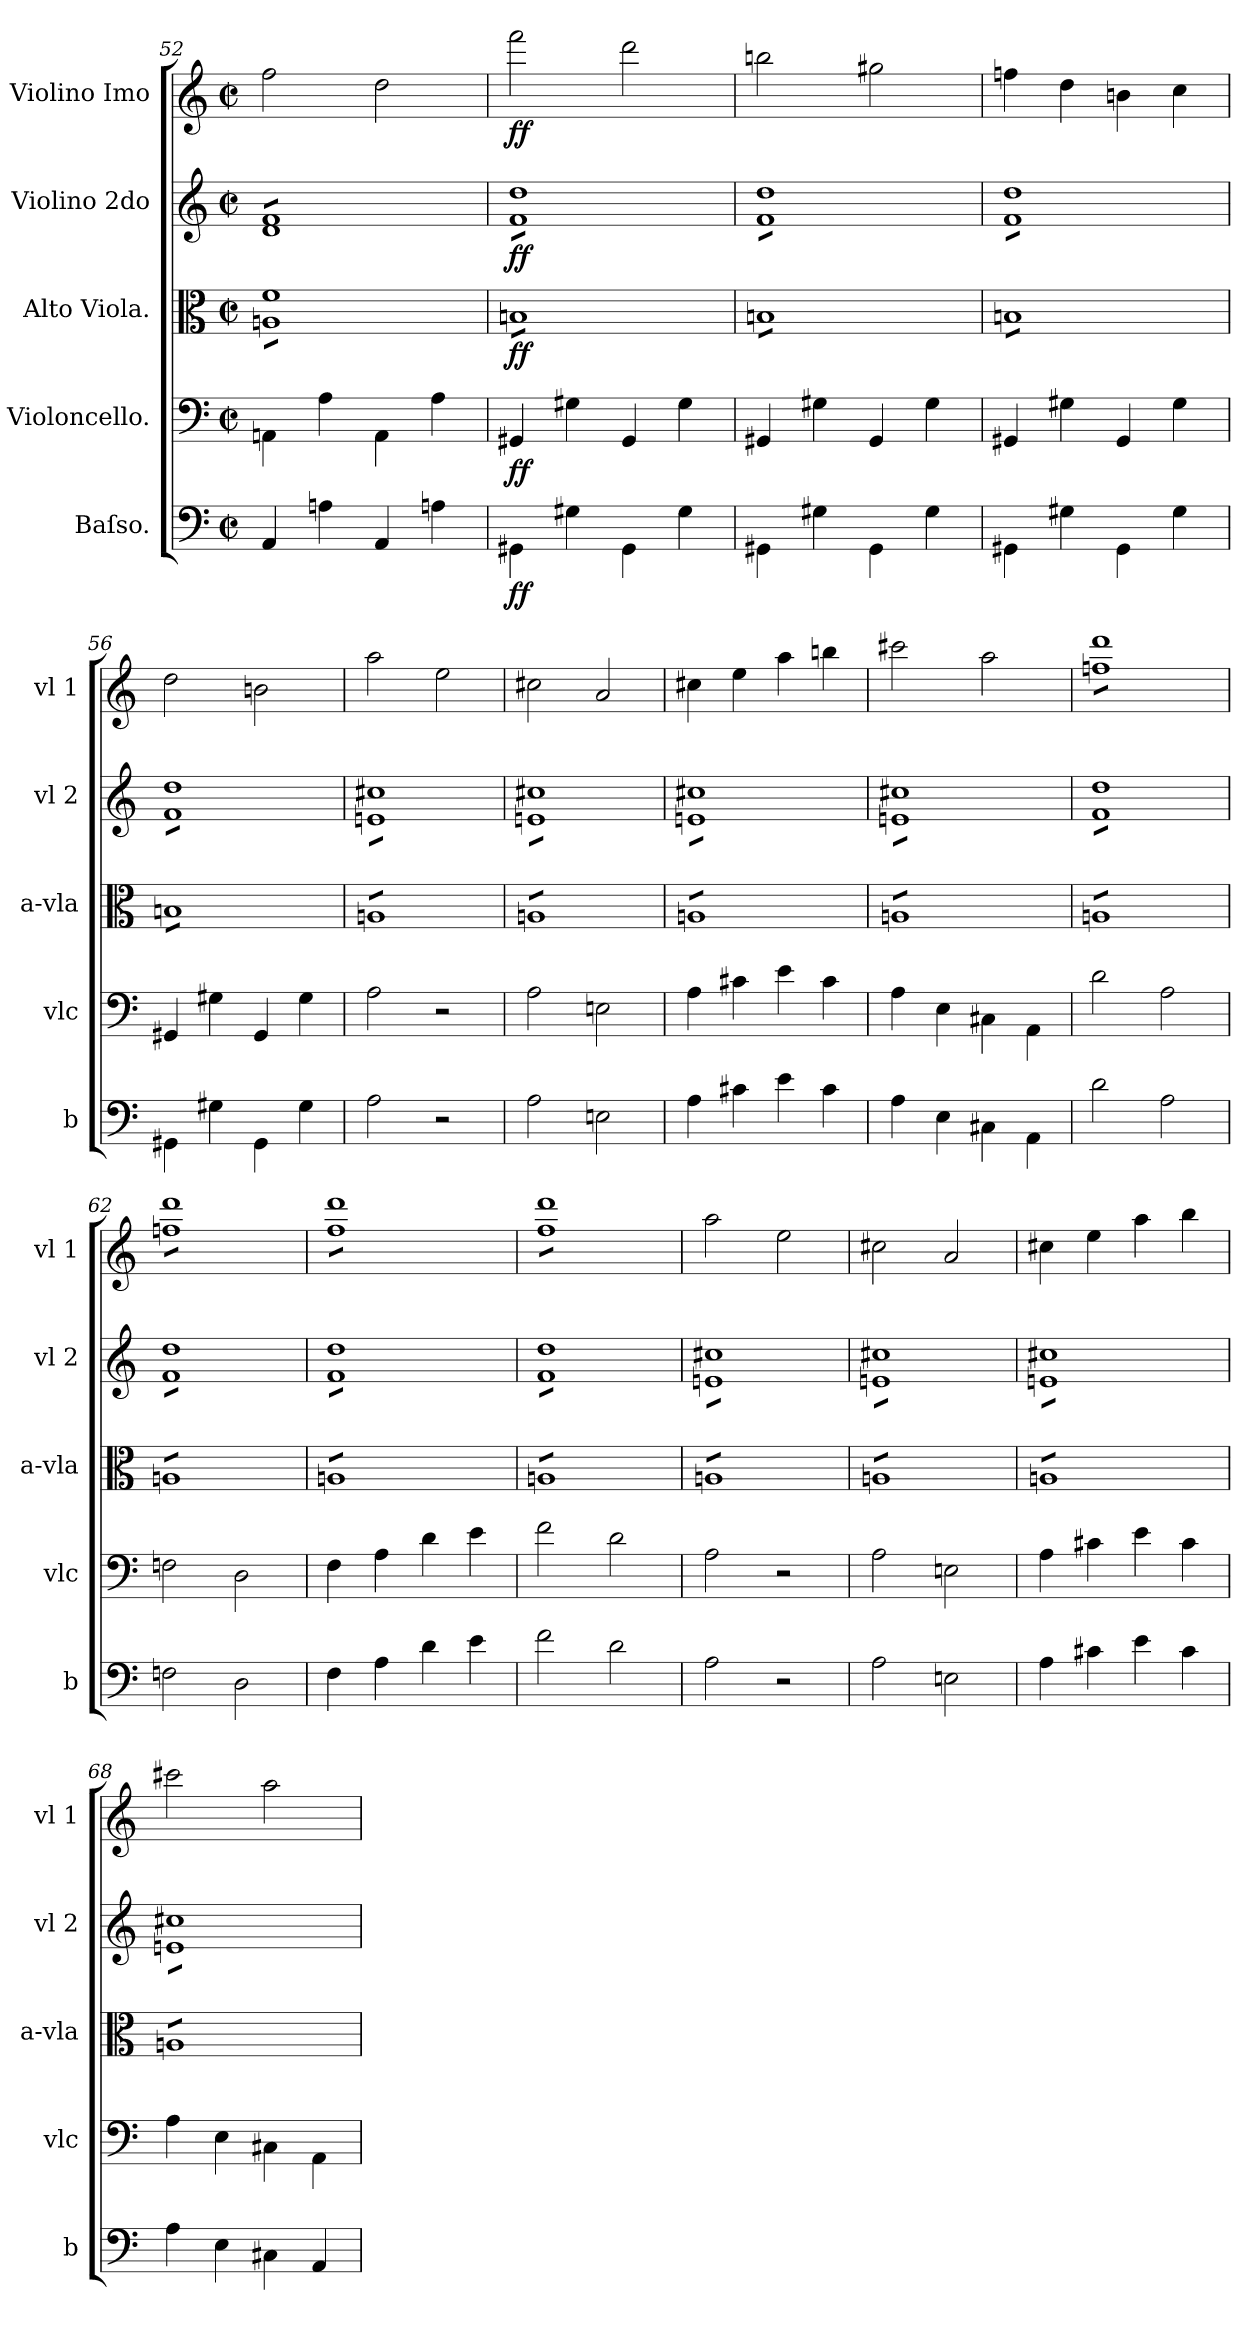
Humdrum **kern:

**kern	**dynam	**kern	**dynam	**kern	**dynam	**kern	**dynam	**kern	**dynam
*part5	*part5	*part4	*part4	*part3	*part3	*part2	*part2	*part1	*part1
*staff5	*staff5	*staff4	*staff4	*staff3	*staff3	*staff2	*staff2	*staff1	*staff1
*I"Baſso.	*	*I"Violoncello.	*	*I"Alto Viola.	*	*I"Violino 2do	*	*I"Violino Imo	*
*I'b	*	*I'vlc	*	*I'a-vla	*	*I'vl 2	*	*I'vl 1	*
*clefF4	*	*clefF4	*	*clefC3	*	*clefG2	*	*clefG2	*
*ITrd8c12	*	*	*	*	*	*	*	*	*
*k[]	*	*k[]	*	*k[]	*	*k[]	*	*k[]	*
*C:	*	*C:	*	*C:	*	*C:	*	*C:	*
*M4/4	*	*M4/4	*	*M4/4	*	*M4/4	*	*M4/4	*
*met(c|)	*	*met(c|)	*	*met(c|)	*	*met(c|)	*	*met(c|)	*
=52	=52	=52	=52	=52	=52	=52	=52	=52	=52
*	*	*	*	*tremolo	*	*	*	*	*
*	*	*	*	*	*	*tremolo	*	*	*
4AAA/	.	4AAn\	.	8An\ 8f\L	.	8d/ 8f/L	.	2ff\	.
.	.	.	.	8An\ 8f\	.	8d/ 8f/	.	.	.
4AAn\	.	4A\	.	8An\ 8f\	.	8d/ 8f/	.	.	.
.	.	.	.	8An\ 8f\	.	8d/ 8f/	.	.	.
4AAA/	.	4AA\	.	8An\ 8f\	.	8d/ 8f/	.	2dd\	.
.	.	.	.	8An\ 8f\	.	8d/ 8f/	.	.	.
4AAn\	.	4A\	.	8An\ 8f\	.	8d/ 8f/	.	.	.
.	.	.	.	8An\ 8f\J	.	8d/ 8f/J	.	.	.
=53	=53	=53	=53	=53	=53	=53	=53	=53	=53
!	!LO:DY:b	!	!LO:DY:b	!	!LO:DY:b	!	!LO:DY:b	!	!LO:DY:b
4GGG#X\	ff	4GG#X/	ff	8Bn\L	ff	8f\ 8dd\L	ff	2fff\	ff
.	.	.	.	8Bn\	.	8f\ 8dd\	.	.	.
4GG#X\	.	4G#X\	.	8Bn\	.	8f\ 8dd\	.	.	.
.	.	.	.	8Bn\	.	8f\ 8dd\	.	.	.
4GGG#\	.	4GG#/	.	8Bn\	.	8f\ 8dd\	.	2ddd\	.
.	.	.	.	8Bn\	.	8f\ 8dd\	.	.	.
4GG#\	.	4G#\	.	8Bn\	.	8f\ 8dd\	.	.	.
.	.	.	.	8Bn\J	.	8f\ 8dd\J	.	.	.
=54	=54	=54	=54	=54	=54	=54	=54	=54	=54
4GGG#X\	.	4GG#X/	.	8Bn\L	.	8f\ 8dd\L	.	2bbn\	.
.	.	.	.	8Bn\	.	8f\ 8dd\	.	.	.
4GG#X\	.	4G#X\	.	8Bn\	.	8f\ 8dd\	.	.	.
.	.	.	.	8Bn\	.	8f\ 8dd\	.	.	.
4GGG#\	.	4GG#/	.	8Bn\	.	8f\ 8dd\	.	2gg#X\	.
.	.	.	.	8Bn\	.	8f\ 8dd\	.	.	.
4GG#\	.	4G#\	.	8Bn\	.	8f\ 8dd\	.	.	.
.	.	.	.	8Bn\J	.	8f\ 8dd\J	.	.	.
=55	=55	=55	=55	=55	=55	=55	=55	=55	=55
4GGG#X\	.	4GG#X/	.	8Bn\L	.	8f\ 8dd\L	.	4ffn\	.
.	.	.	.	8Bn\	.	8f\ 8dd\	.	.	.
4GG#X\	.	4G#X\	.	8Bn\	.	8f\ 8dd\	.	4dd\	.
.	.	.	.	8Bn\	.	8f\ 8dd\	.	.	.
4GGG#\	.	4GG#/	.	8Bn\	.	8f\ 8dd\	.	4bn\	.
.	.	.	.	8Bn\	.	8f\ 8dd\	.	.	.
4GG#\	.	4G#\	.	8Bn\	.	8f\ 8dd\	.	4cc\	.
.	.	.	.	8Bn\J	.	8f\ 8dd\J	.	.	.
=56	=56	=56	=56	=56	=56	=56	=56	=56	=56
4GGG#X\	.	4GG#X/	.	8Bn\L	.	8f\ 8dd\L	.	2dd\	.
.	.	.	.	8Bn\	.	8f\ 8dd\	.	.	.
4GG#X\	.	4G#X\	.	8Bn\	.	8f\ 8dd\	.	.	.
.	.	.	.	8Bn\	.	8f\ 8dd\	.	.	.
4GGG#\	.	4GG#/	.	8Bn\	.	8f\ 8dd\	.	2bn\	.
.	.	.	.	8Bn\	.	8f\ 8dd\	.	.	.
4GG#\	.	4G#\	.	8Bn\	.	8f\ 8dd\	.	.	.
.	.	.	.	8Bn\J	.	8f\ 8dd\J	.	.	.
=57	=57	=57	=57	=57	=57	=57	=57	=57	=57
2AA\	.	2A\	.	8An/L	.	8en\ 8cc#X\L	.	2aa\	.
.	.	.	.	8An/	.	8en\ 8cc#X\	.	.	.
.	.	.	.	8An/	.	8en\ 8cc#X\	.	.	.
.	.	.	.	8An/	.	8en\ 8cc#X\	.	.	.
2r	.	2r	.	8An/	.	8en\ 8cc#X\	.	2ee\	.
.	.	.	.	8An/	.	8en\ 8cc#X\	.	.	.
.	.	.	.	8An/	.	8en\ 8cc#X\	.	.	.
.	.	.	.	8An/J	.	8en\ 8cc#X\J	.	.	.
=58	=58	=58	=58	=58	=58	=58	=58	=58	=58
2AA\	.	2A\	.	8An/L	.	8en\ 8cc#X\L	.	2cc#X\	.
.	.	.	.	8An/	.	8en\ 8cc#X\	.	.	.
.	.	.	.	8An/	.	8en\ 8cc#X\	.	.	.
.	.	.	.	8An/	.	8en\ 8cc#X\	.	.	.
2EEn\	.	2En\	.	8An/	.	8en\ 8cc#X\	.	2a/	.
.	.	.	.	8An/	.	8en\ 8cc#X\	.	.	.
.	.	.	.	8An/	.	8en\ 8cc#X\	.	.	.
.	.	.	.	8An/J	.	8en\ 8cc#X\J	.	.	.
=59	=59	=59	=59	=59	=59	=59	=59	=59	=59
4AA\	.	4A\	.	8An/L	.	8en\ 8cc#X\L	.	4cc#X\	.
.	.	.	.	8An/	.	8en\ 8cc#X\	.	.	.
4C#X\	.	4c#X\	.	8An/	.	8en\ 8cc#X\	.	4ee\	.
.	.	.	.	8An/	.	8en\ 8cc#X\	.	.	.
4E\	.	4e\	.	8An/	.	8en\ 8cc#X\	.	4aa\	.
.	.	.	.	8An/	.	8en\ 8cc#X\	.	.	.
4C#\	.	4c#\	.	8An/	.	8en\ 8cc#X\	.	4bbn\	.
.	.	.	.	8An/J	.	8en\ 8cc#X\J	.	.	.
=60	=60	=60	=60	=60	=60	=60	=60	=60	=60
4AA\	.	4A\	.	8An/L	.	8en\ 8cc#X\L	.	2ccc#X\	.
.	.	.	.	8An/	.	8en\ 8cc#X\	.	.	.
4EE\	.	4E\	.	8An/	.	8en\ 8cc#X\	.	.	.
.	.	.	.	8An/	.	8en\ 8cc#X\	.	.	.
4CC#X\	.	4C#X\	.	8An/	.	8en\ 8cc#X\	.	2aa\	.
.	.	.	.	8An/	.	8en\ 8cc#X\	.	.	.
4AAA\	.	4AA\	.	8An/	.	8en\ 8cc#X\	.	.	.
.	.	.	.	8An/J	.	8en\ 8cc#X\J	.	.	.
=61	=61	=61	=61	=61	=61	=61	=61	=61	=61
*	*	*	*	*	*	*	*	*tremolo	*
2D\	.	2d\	.	8An/L	.	8f\ 8dd\L	.	8ffn\ 8ddd\L	.
.	.	.	.	8An/	.	8f\ 8dd\	.	8ffn\ 8ddd\	.
.	.	.	.	8An/	.	8f\ 8dd\	.	8ffn\ 8ddd\	.
.	.	.	.	8An/	.	8f\ 8dd\	.	8ffn\ 8ddd\	.
2AA\	.	2A\	.	8An/	.	8f\ 8dd\	.	8ffn\ 8ddd\	.
.	.	.	.	8An/	.	8f\ 8dd\	.	8ffn\ 8ddd\	.
.	.	.	.	8An/	.	8f\ 8dd\	.	8ffn\ 8ddd\	.
.	.	.	.	8An/J	.	8f\ 8dd\J	.	8ffn\ 8ddd\J	.
=62	=62	=62	=62	=62	=62	=62	=62	=62	=62
2FFn\	.	2Fn\	.	8An/L	.	8f\ 8dd\L	.	8ffn\ 8ddd\L	.
.	.	.	.	8An/	.	8f\ 8dd\	.	8ffn\ 8ddd\	.
.	.	.	.	8An/	.	8f\ 8dd\	.	8ffn\ 8ddd\	.
.	.	.	.	8An/	.	8f\ 8dd\	.	8ffn\ 8ddd\	.
2DD\	.	2D\	.	8An/	.	8f\ 8dd\	.	8ffn\ 8ddd\	.
.	.	.	.	8An/	.	8f\ 8dd\	.	8ffn\ 8ddd\	.
.	.	.	.	8An/	.	8f\ 8dd\	.	8ffn\ 8ddd\	.
.	.	.	.	8An/J	.	8f\ 8dd\J	.	8ffn\ 8ddd\J	.
=63	=63	=63	=63	=63	=63	=63	=63	=63	=63
4FF\	.	4F\	.	8An/L	.	8f\ 8dd\L	.	8ff\ 8ddd\L	.
.	.	.	.	8An/	.	8f\ 8dd\	.	8ff\ 8ddd\	.
4AA\	.	4A\	.	8An/	.	8f\ 8dd\	.	8ff\ 8ddd\	.
.	.	.	.	8An/	.	8f\ 8dd\	.	8ff\ 8ddd\	.
4D\	.	4d\	.	8An/	.	8f\ 8dd\	.	8ff\ 8ddd\	.
.	.	.	.	8An/	.	8f\ 8dd\	.	8ff\ 8ddd\	.
4E\	.	4e\	.	8An/	.	8f\ 8dd\	.	8ff\ 8ddd\	.
.	.	.	.	8An/J	.	8f\ 8dd\J	.	8ff\ 8ddd\J	.
=64	=64	=64	=64	=64	=64	=64	=64	=64	=64
2F\	.	2f\	.	8An/L	.	8f\ 8dd\L	.	8ff\ 8ddd\L	.
.	.	.	.	8An/	.	8f\ 8dd\	.	8ff\ 8ddd\	.
.	.	.	.	8An/	.	8f\ 8dd\	.	8ff\ 8ddd\	.
.	.	.	.	8An/	.	8f\ 8dd\	.	8ff\ 8ddd\	.
2D\	.	2d\	.	8An/	.	8f\ 8dd\	.	8ff\ 8ddd\	.
.	.	.	.	8An/	.	8f\ 8dd\	.	8ff\ 8ddd\	.
.	.	.	.	8An/	.	8f\ 8dd\	.	8ff\ 8ddd\	.
.	.	.	.	8An/J	.	8f\ 8dd\J	.	8ff\ 8ddd\J	.
*	*	*	*	*	*	*	*	*Xtremolo	*
=65	=65	=65	=65	=65	=65	=65	=65	=65	=65
2AA\	.	2A\	.	8An/L	.	8en\ 8cc#X\L	.	2aa\	.
.	.	.	.	8An/	.	8en\ 8cc#X\	.	.	.
.	.	.	.	8An/	.	8en\ 8cc#X\	.	.	.
.	.	.	.	8An/	.	8en\ 8cc#X\	.	.	.
2r	.	2r	.	8An/	.	8en\ 8cc#X\	.	2ee\	.
.	.	.	.	8An/	.	8en\ 8cc#X\	.	.	.
.	.	.	.	8An/	.	8en\ 8cc#X\	.	.	.
.	.	.	.	8An/J	.	8en\ 8cc#X\J	.	.	.
=66	=66	=66	=66	=66	=66	=66	=66	=66	=66
2AA\	.	2A\	.	8An/L	.	8en\ 8cc#X\L	.	2cc#X\	.
.	.	.	.	8An/	.	8en\ 8cc#X\	.	.	.
.	.	.	.	8An/	.	8en\ 8cc#X\	.	.	.
.	.	.	.	8An/	.	8en\ 8cc#X\	.	.	.
2EEn\	.	2En\	.	8An/	.	8en\ 8cc#X\	.	2a/	.
.	.	.	.	8An/	.	8en\ 8cc#X\	.	.	.
.	.	.	.	8An/	.	8en\ 8cc#X\	.	.	.
.	.	.	.	8An/J	.	8en\ 8cc#X\J	.	.	.
=67	=67	=67	=67	=67	=67	=67	=67	=67	=67
4AA\	.	4A\	.	8An/L	.	8en\ 8cc#X\L	.	4cc#X\	.
.	.	.	.	8An/	.	8en\ 8cc#X\	.	.	.
4C#X\	.	4c#X\	.	8An/	.	8en\ 8cc#X\	.	4ee\	.
.	.	.	.	8An/	.	8en\ 8cc#X\	.	.	.
4E\	.	4e\	.	8An/	.	8en\ 8cc#X\	.	4aa\	.
.	.	.	.	8An/	.	8en\ 8cc#X\	.	.	.
4C#\	.	4c#\	.	8An/	.	8en\ 8cc#X\	.	4bb\	.
.	.	.	.	8An/J	.	8en\ 8cc#X\J	.	.	.
=68	=68	=68	=68	=68	=68	=68	=68	=68	=68
4AA\	.	4A\	.	8An/L	.	8en\ 8cc#X\L	.	2ccc#X\	.
.	.	.	.	8An/	.	8en\ 8cc#X\	.	.	.
4EE\	.	4E\	.	8An/	.	8en\ 8cc#X\	.	.	.
.	.	.	.	8An/	.	8en\ 8cc#X\	.	.	.
4CC#X\	.	4C#X\	.	8An/	.	8en\ 8cc#X\	.	2aa\	.
.	.	.	.	8An/	.	8en\ 8cc#X\	.	.	.
4AAA/	.	4AA\	.	8An/	.	8en\ 8cc#X\	.	.	.
.	.	.	.	8An/J	.	8en\ 8cc#X\J	.	.	.
*	*	*	*	*	*	*Xtremolo	*	*	*
*	*	*	*	*Xtremolo	*	*	*	*	*
=	=	=	=	=	=	=	=	=	=
*-	*-	*-	*-	*-	*-	*-	*-	*-	*-
